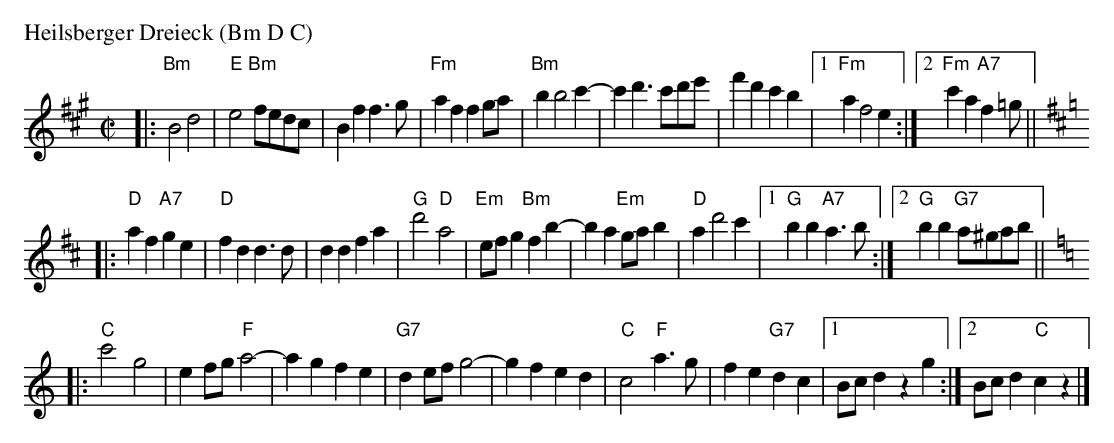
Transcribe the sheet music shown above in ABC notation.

X:1
M: C|
L: 1/8
P: Heilsberger Dreieck (Bm D C)
K: Bdor
|: "Bm"B4 d4 | "E"e4 "Bm"fedc | B2f2 f3g | "Fm"a2f2 f2ga \
| "Bm"b2 b4 c'2- | c'2d'3 c'd'e' | f'2d'2 c'2b2 |1 "Fm"a2 f4 e2 :|2 "Fm"c'2a2 "A7"f2=g ||
K:D
|: "D"a2f2 "A7"g2e2 | "D"f2d2 d3d | d2d2 f2a2 | "G"d'4 "D"a4 \
| "Em"efg2 "Bm"f2b2- | b2a2 "Em"gab2 | "D"a2 d'4 c'2 |1 "G"b2b2 "A7"a3b :|2 "G"b2b2 "G7"a^gab ||
K:C
|: "C"c'4 g4 | e2fg "F"a4- | a2g2 f2e2 | "G7"d2ef g4- \
| g2f2 e2d2 | "C"c4 "F"a3g | f2e2 "G7"d2c2 |1 Bcd2 z2g2 :|2 Bcd2 "C"c2z2 |]
